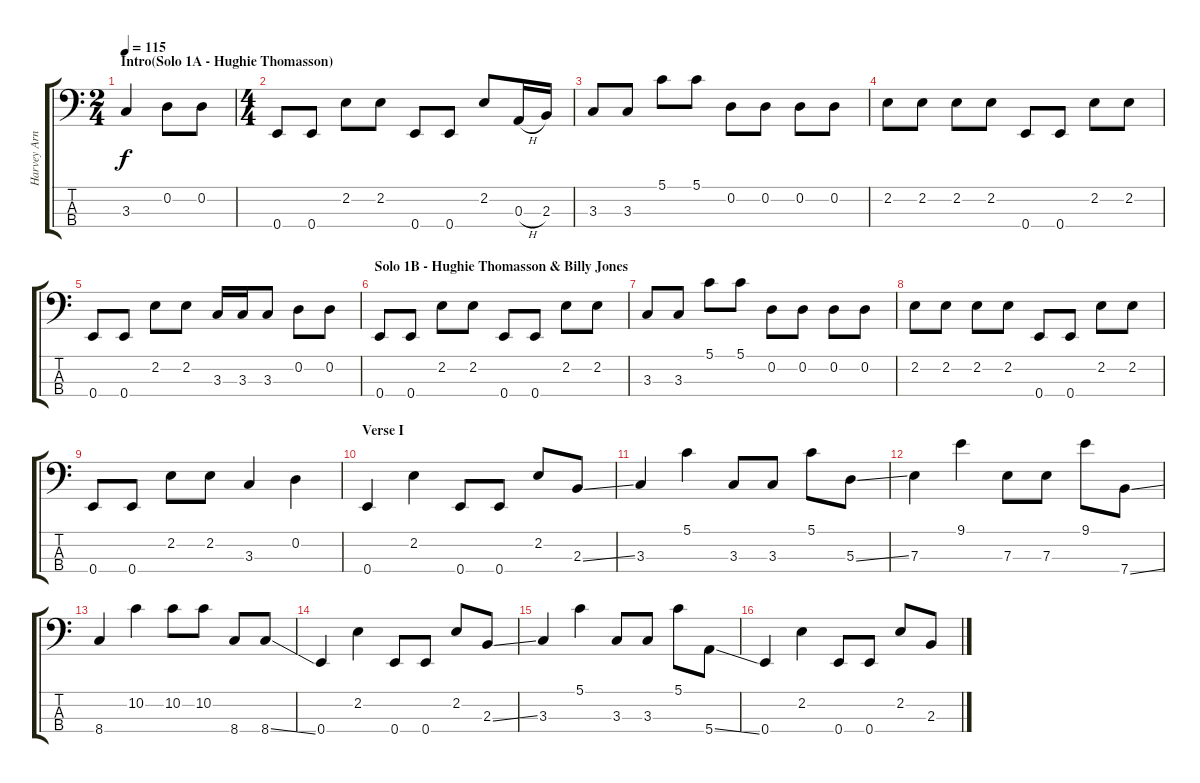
\track ("Harvey Arnold - Bass" "Harvey Arn") {instrument electricbassfinger}
\staff {score tabs}
\tuning (G2 D2 A1 E1) {hide}
\ts (2 4)
\section ("" "Intro(Solo 1A - Hughie Thomasson)")
\tempo 115
\clef f4
\ks c
3.3.4{dy f instrument electricbassfinger} 0.2.8 0.2.8 |
\ts (4 4)
0.4.8 0.4.8 2.2.8 2.2.8 0.4.8 0.4.8 2.2.8 0.3{h}.16 2.3.16 |
3.3.8 3.3.8 5.1.8 5.1.8 0.2.8 0.2.8 0.2.8 0.2.8 |
2.2.8 2.2.8 2.2.8 2.2.8 0.4.8 0.4.8 2.2.8 2.2.8 |
0.4.8 0.4.8 2.2.8 2.2.8 3.3.16 3.3.16 3.3.8 0.2.8 0.2.8 |
\section ("" "Solo 1B - Hughie Thomasson & Billy Jones")
0.4.8 0.4.8 2.2.8 2.2.8 0.4.8 0.4.8 2.2.8 2.2.8 |
3.3.8 3.3.8 5.1.8 5.1.8 0.2.8 0.2.8 0.2.8 0.2.8 |
2.2.8 2.2.8 2.2.8 2.2.8 0.4.8 0.4.8 2.2.8 2.2.8 |
0.4.8 0.4.8 2.2.8 2.2.8 3.3.4 0.2.4 |
\section ("" "Verse I")
0.4.4 2.2.4 0.4.8 0.4.8 2.2.8 2.3{ss}.8 |
3.3.4 5.1.4 3.3.8 3.3.8 5.1.8 5.3{ss}.8 |
7.3.4 9.1.4 7.3.8 7.3.8 9.1.8 7.4{ss}.8 |
8.4.4 10.2.4 10.2.8 10.2.8 8.4.8 8.4{ss}.8 |
0.4.4 2.2.4 0.4.8 0.4.8 2.2.8 2.3{ss}.8 |
3.3.4 5.1.4 3.3.8 3.3.8 5.1.8 5.4{ss}.8 |
0.4.4 2.2.4 0.4.8 0.4.8 2.2.8 2.3{ss}.8
